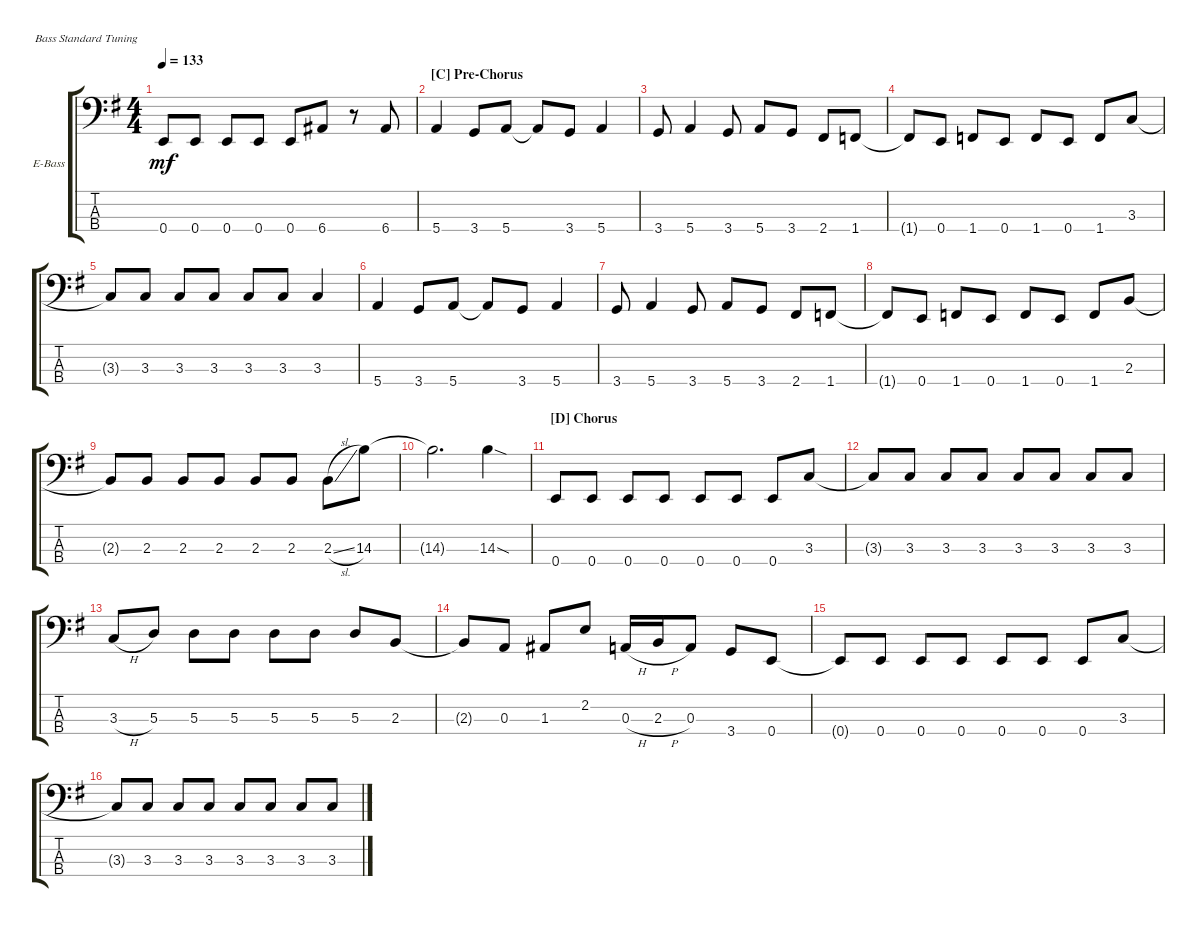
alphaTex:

\bracketExtendMode groupsimilarinstruments
\firstSystemTrackNameOrientation horizontal
\otherSystemsTrackNameOrientation horizontal
\track ("Bass 1" "E-Bass") {instrument acousticgrandpiano}
\staff {score tabs}
\tuning (G2 D2 A1 E1)
\displaytranspose 12
\ts (4 4)
\tempo 133
\clef f4
\ks g
0.4.8{dy mf} 0.4.8 0.4.8 0.4.8 0.4.8 6.4.8 r.8 6.4.8 |
\section ("C" "Pre-Chorus")
5.4.4 3.4.8 5.4.8 5.4{t}.8 3.4.8 5.4.4 |
3.4.8 5.4.4 3.4.8 5.4.8 3.4.8 2.4.8 1.4.8 |
1.4{t}.8 0.4.8 1.4.8 0.4.8 1.4.8 0.4.8 1.4.8 3.3.8 |
3.3{t}.8 3.3.8 3.3.8 3.3.8 3.3.8 3.3.8 3.3.4 |
5.4.4 3.4.8 5.4.8 5.4{t}.8 3.4.8 5.4.4 |
3.4.8 5.4.4 3.4.8 5.4.8 3.4.8 2.4.8 1.4.8 |
1.4{t}.8 0.4.8 1.4.8 0.4.8 1.4.8 0.4.8 1.4.8 2.3.8 |
2.3{t}.8 2.3.8 2.3.8 2.3.8 2.3.8 2.3.8 2.3{sl}.8 14.3.8 |
14.3{t}.2{d} 14.3{sod}.4 |
\section ("D" "Chorus")
0.4.8 0.4.8 0.4.8 0.4.8 0.4.8 0.4.8 0.4.8 3.3.8 |
3.3{t}.8 3.3.8 3.3.8 3.3.8 3.3.8 3.3.8 3.3.8 3.3.8 |
3.3{h}.8 5.3.8 5.3.8 5.3.8 5.3.8 5.3.8 5.3.8 2.3.8 |
2.3{t}.8 0.3.8 1.3.8 2.2.8 0.3{h}.16 2.3{h}.16 0.3.8 3.4.8 0.4.8 |
0.4{t}.8 0.4.8 0.4.8 0.4.8 0.4.8 0.4.8 0.4.8 3.3.8 |
3.3{t}.8 3.3.8 3.3.8 3.3.8 3.3.8 3.3.8 3.3.8 3.3.8
